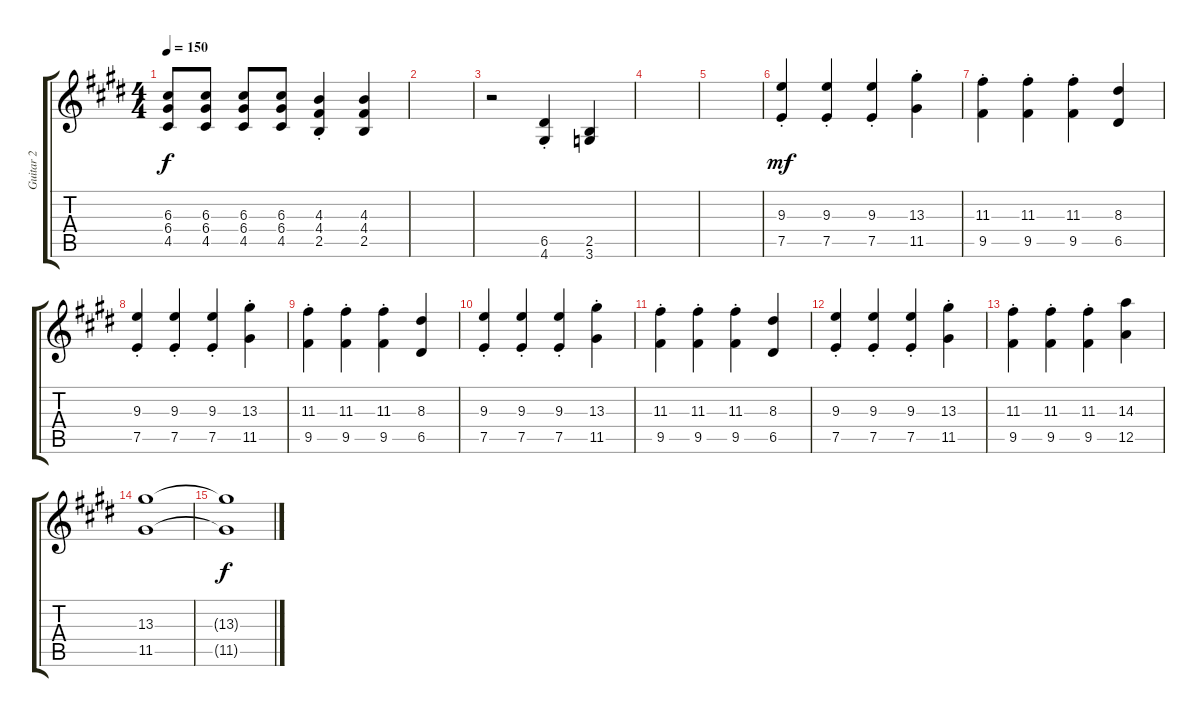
\track ("Guitar 2" "Guitar 2") {instrument distortionguitar}
\staff {score tabs}
\tuning (E4 B3 G3 D3 A2 E2) {hide}
\ts (4 4)
\tempo 150
\clef g2
\ks e
(6.3 6.4 4.5).8{dy f} (6.3 6.4 4.5).8 (6.3 6.4 4.5).8 (6.3 6.4 4.5).8 (4.3{st} 4.4{st} 2.5{st}).4 (4.3 4.4 2.5).4 |
|
r.2{volume 7} (6.5{st} 4.6{st}).4 (2.5 3.6).4 |
|
|
(9.3{st} 7.5{st}).4{dy mf volume 11} (9.3{st} 7.5{st}).4 (9.3{st} 7.5{st}).4 (13.3{st} 11.5{st}).4 |
(11.3{st} 9.5{st}).4 (11.3{st} 9.5{st}).4 (11.3{st} 9.5{st}).4 (8.3 6.5).4 |
(9.3{st} 7.5{st}).4 (9.3{st} 7.5{st}).4 (9.3{st} 7.5{st}).4 (13.3{st} 11.5{st}).4 |
(11.3{st} 9.5{st}).4 (11.3{st} 9.5{st}).4 (11.3{st} 9.5{st}).4 (8.3 6.5).4 |
(9.3{st} 7.5{st}).4 (9.3{st} 7.5{st}).4 (9.3{st} 7.5{st}).4 (13.3{st} 11.5{st}).4 |
(11.3{st} 9.5{st}).4 (11.3{st} 9.5{st}).4 (11.3{st} 9.5{st}).4 (8.3 6.5).4 |
(9.3{st} 7.5{st}).4 (9.3{st} 7.5{st}).4 (9.3{st} 7.5{st}).4 (13.3{st} 11.5{st}).4 |
(11.3{st} 9.5{st}).4 (11.3{st} 9.5{st}).4 (11.3{st} 9.5{st}).4 (14.3 12.5).4 |
(13.3 11.5).1{volume 2} |
(13.3{t} 11.5{t}).1{dy f}
